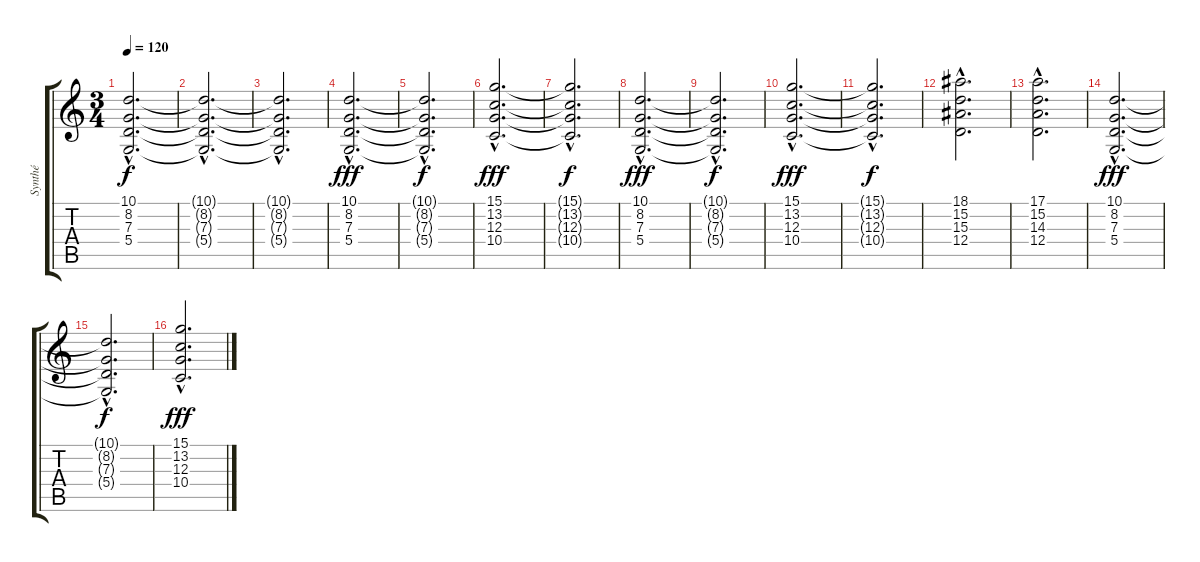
\track ("Synthé" "Synthé") {instrument pad2warm}
\staff {score tabs}
\tuning (E4 B3 G3 D3 A2 E2) {hide}
\ts (3 4)
\tempo 120
\clef g2
\ks c
(10.1{hac t} 8.2{hac t} 7.3{hac t} 5.4{hac t}).2{d dy f} |
(10.1{hac t} 8.2{hac t} 7.3{hac t} 5.4{hac t}).2{d} |
(10.1{hac t} 8.2{hac t} 7.3{hac t} 5.4{hac t}).2{d} |
(10.1{hac} 8.2{hac} 7.3{hac} 5.4{hac}).2{d dy fff volume 12 instrument pad2warm} |
(10.1{hac t} 8.2{hac t} 7.3{hac t} 5.4{hac t}).2{d dy f} |
(15.1{hac} 13.2{hac} 12.3{hac} 10.4{hac}).2{d dy fff} |
(15.1{hac t} 13.2{hac t} 12.3{hac t} 10.4{hac t}).2{d dy f} |
(10.1{hac} 8.2{hac} 7.3{hac} 5.4{hac}).2{d dy fff} |
(10.1{hac t} 8.2{hac t} 7.3{hac t} 5.4{hac t}).2{d dy f} |
(15.1{hac} 13.2{hac} 12.3{hac} 10.4{hac}).2{d dy fff} |
(15.1{hac t} 13.2{hac t} 12.3{hac t} 10.4{hac t}).2{d dy f} |
(18.1{hac} 15.2{hac} 15.3{hac} 12.4{hac}).2{d} |
(17.1{hac} 15.2{hac} 14.3{hac} 12.4{hac}).2{d} |
(10.1{hac} 8.2{hac} 7.3{hac} 5.4{hac}).2{d dy fff} |
(10.1{hac t} 8.2{hac t} 7.3{hac t} 5.4{hac t}).2{d dy f} |
(15.1{hac} 13.2{hac} 12.3{hac} 10.4{hac}).2{d dy fff}
